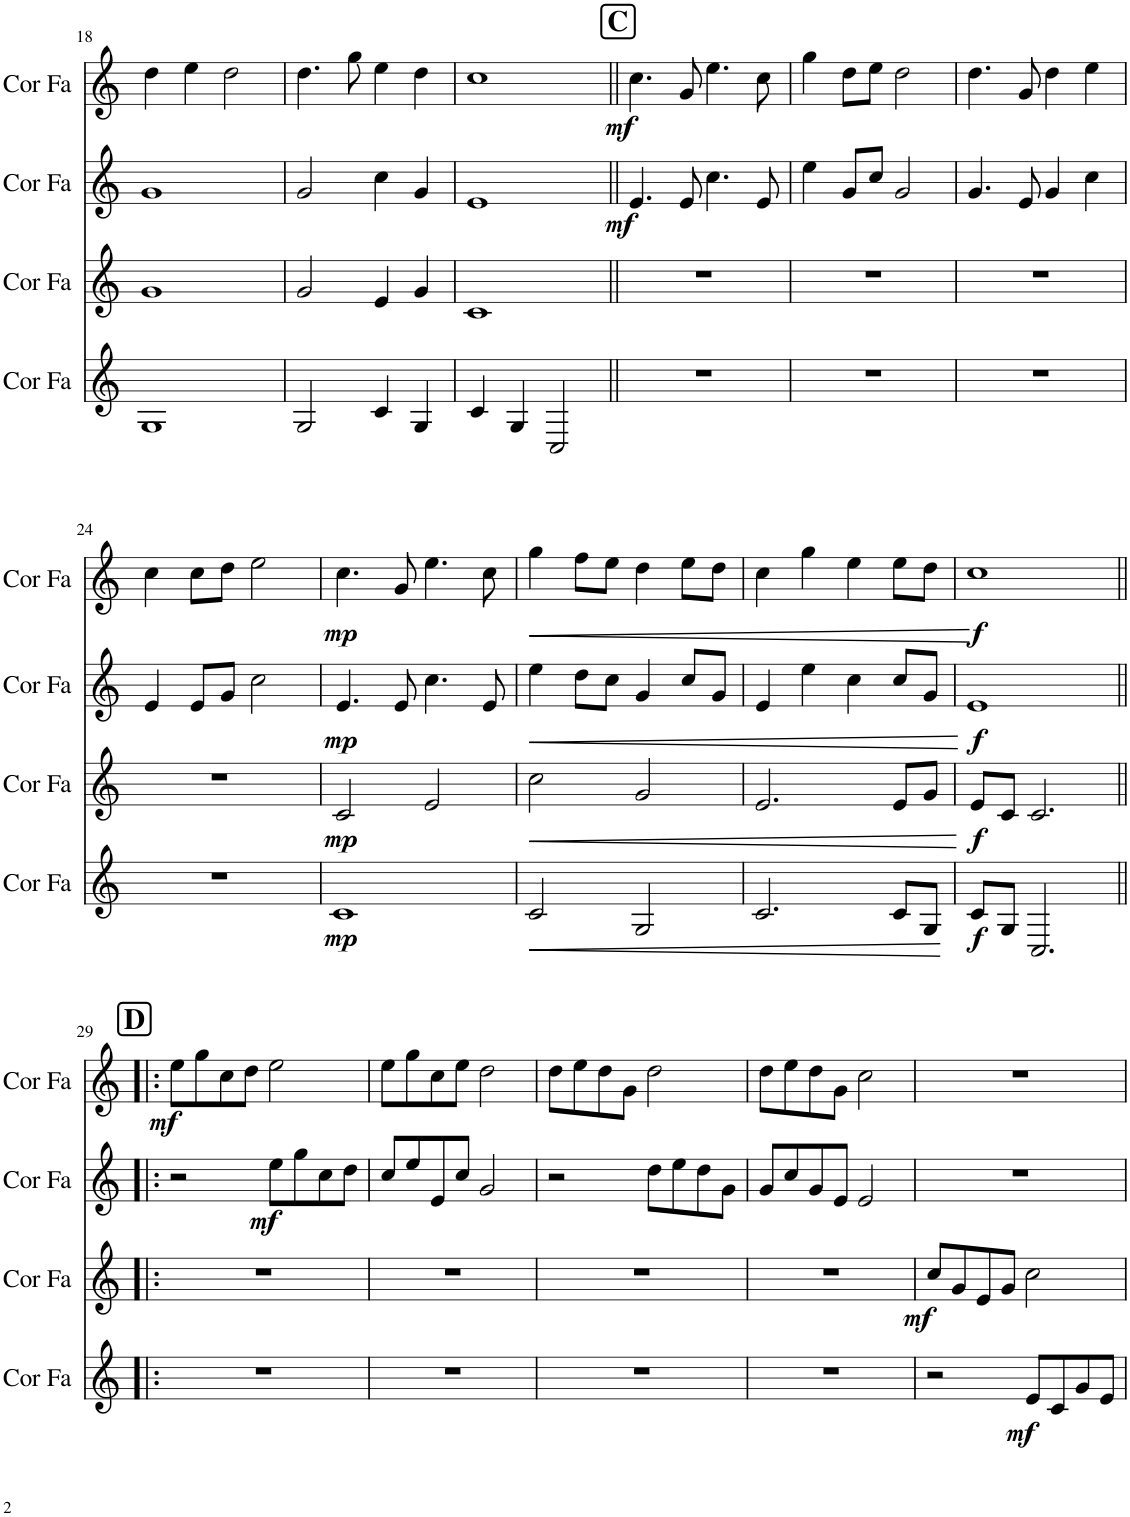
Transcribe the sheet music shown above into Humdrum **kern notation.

**kern	**dynam	**kern	**dynam	**kern	**dynam	**kern	**dynam
*part4	*part4	*part3	*part3	*part2	*part2	*part1	*part1
*staff4	*staff4	*staff3	*staff3	*staff2	*staff2	*staff1	*staff1
*I"Cor en Fa	*	*I"Cor en Fa	*	*I"Cor en Fa	*	*I"Cor en Fa	*
*I'Cor Fa	*	*I'Cor Fa	*	*I'Cor Fa	*	*I'Cor Fa	*
!!LO:PB:g=z
*clefG2	*	*clefG2	*	*clefG2	*	*clefG2	*
*Trd4c7	*	*Trd4c7	*	*Trd4c7	*	*Trd4c7	*
*k[]	*	*k[]	*	*k[]	*	*k[]	*
*M4/4	*	*M4/4	*	*M4/4	*	*M4/4	*
=18	=18	=18	=18	=18	=18	=18	=18
1G	.	1g	.	1g	.	4dd\	.
.	.	.	.	.	.	4ee\	.
.	.	.	.	.	.	2dd\	.
=19	=19	=19	=19	=19	=19	=19	=19
2G/	.	2g/	.	2g/	.	4.dd\	.
.	.	.	.	.	.	8gg\	.
4c/	.	4e/	.	4cc\	.	4ee\	.
4G/	.	4g/	.	4g/	.	4dd\	.
=20	=20	=20	=20	=20	=20	=20	=20
4c/	.	1c	.	1e	.	1cc	.
4G/	.	.	.	.	.	.	.
2C/	.	.	.	.	.	.	.
!!LO:REH:place=s1:a:B:cj:fs=14:t=C
=21||	=21||	=21||	=21||	=21||	=21||	=21||	=21||
!	!	!	!	!	!LO:DY:b	!	!LO:DY:b
1r	.	1r	.	4.e/	mf	4.cc\	mf
.	.	.	.	8e/	.	8g/	.
.	.	.	.	4.cc\	.	4.ee\	.
.	.	.	.	8e/	.	8cc\	.
=22	=22	=22	=22	=22	=22	=22	=22
1r	.	1r	.	4ee\	.	4gg\	.
.	.	.	.	8g/L	.	8dd\L	.
.	.	.	.	8cc/J	.	8ee\J	.
.	.	.	.	2g/	.	2dd\	.
=23	=23	=23	=23	=23	=23	=23	=23
1r	.	1r	.	4.g/	.	4.dd\	.
.	.	.	.	8e/	.	8g/	.
.	.	.	.	4g/	.	4dd\	.
.	.	.	.	4cc\	.	4ee\	.
!!LO:LB:g=z
=24	=24	=24	=24	=24	=24	=24	=24
1r	.	1r	.	4e/	.	4cc\	.
.	.	.	.	8e/L	.	8cc\L	.
.	.	.	.	8g/J	.	8dd\J	.
.	.	.	.	2cc\	.	2ee\	.
=25	=25	=25	=25	=25	=25	=25	=25
!	!LO:DY:b	!	!LO:DY:b	!	!LO:DY:b	!	!LO:DY:b
1c	mp	2c/	mp	4.e/	mp	4.cc\	mp
.	.	.	.	8e/	.	8g/	.
.	.	2e/	.	4.cc\	.	4.ee\	.
.	.	.	.	8e/	.	8cc\	.
=26	=26	=26	=26	=26	=26	=26	=26
!	!LO:HP:b	!	!LO:HP:b	!	!LO:HP:b	!	!LO:HP:b
2c/	<	2cc\	<	4ee\	<	4gg\	<
.	.	.	.	8dd\L	.	8ff\L	.
.	.	.	.	8cc\J	.	8ee\J	.
2G/	.	2g/	.	4g/	.	4dd\	.
.	.	.	.	8cc/L	.	8ee\L	.
.	.	.	.	8g/J	.	8dd\J	.
.	[	.	[	.	[	.	[
=27	=27	=27	=27	=27	=27	=27	=27
2.c/	.	2.e/	.	4e/	.	4cc\	.
.	.	.	.	4ee\	.	4gg\	.
.	.	.	.	4cc\	.	4ee\	.
8c/L	.	8e/L	.	8cc/L	.	8ee\L	.
8G/J	.	8g/J	.	8g/J	.	8dd\J	.
=28	=28	=28	=28	=28	=28	=28	=28
!	!LO:DY:b	!	!LO:DY:b	!	!LO:DY:b	!	!LO:DY:b
8c/L	f	8e/L	f	1e	f	1cc	f
8G/J	.	8c/J	.	.	.	.	.
2.C/	.	2.c/	.	.	.	.	.
!!LO:LB:g=z
!!LO:REH:place=s1:a:B:cj:fs=14:t=D
=29!|:	=29!|:	=29!|:	=29!|:	=29!|:	=29!|:	=29!|:	=29!|:
!	!	!	!	!	!	!	!LO:DY:b
1r	.	1r	.	2r	.	8ee\L	mf
.	.	.	.	.	.	8gg\	.
.	.	.	.	.	.	8cc\	.
.	.	.	.	.	.	8dd\J	.
!	!	!	!	!	!LO:DY:b	!	!
.	.	.	.	8ee\L	mf	2ee\	.
.	.	.	.	8gg\	.	.	.
.	.	.	.	8cc\	.	.	.
.	.	.	.	8dd\J	.	.	.
=30	=30	=30	=30	=30	=30	=30	=30
1r	.	1r	.	8cc/L	.	8ee\L	.
.	.	.	.	8ee/	.	8gg\	.
.	.	.	.	8e/	.	8cc\	.
.	.	.	.	8cc/J	.	8ee\J	.
.	.	.	.	2g/	.	2dd\	.
=31	=31	=31	=31	=31	=31	=31	=31
1r	.	1r	.	2r	.	8dd\L	.
.	.	.	.	.	.	8ee\	.
.	.	.	.	.	.	8dd\	.
.	.	.	.	.	.	8g\J	.
.	.	.	.	8dd\L	.	2dd\	.
.	.	.	.	8ee\	.	.	.
.	.	.	.	8dd\	.	.	.
.	.	.	.	8g\J	.	.	.
=32	=32	=32	=32	=32	=32	=32	=32
1r	.	1r	.	8g/L	.	8dd\L	.
.	.	.	.	8cc/	.	8ee\	.
.	.	.	.	8g/	.	8dd\	.
.	.	.	.	8e/J	.	8g\J	.
.	.	.	.	2e/	.	2cc\	.
=33	=33	=33	=33	=33	=33	=33	=33
!	!	!	!LO:DY:b	!	!	!	!
2r	.	8cc/L	mf	1r	.	1r	.
.	.	8g/	.	.	.	.	.
.	.	8e/	.	.	.	.	.
.	.	8g/J	.	.	.	.	.
!	!LO:DY:b	!	!	!	!	!	!
8e/L	mf	2cc\	.	.	.	.	.
8c/	.	.	.	.	.	.	.
8g/	.	.	.	.	.	.	.
8e/J	.	.	.	.	.	.	.
=	=	=	=	=	=	=	=
*-	*-	*-	*-	*-	*-	*-	*-
